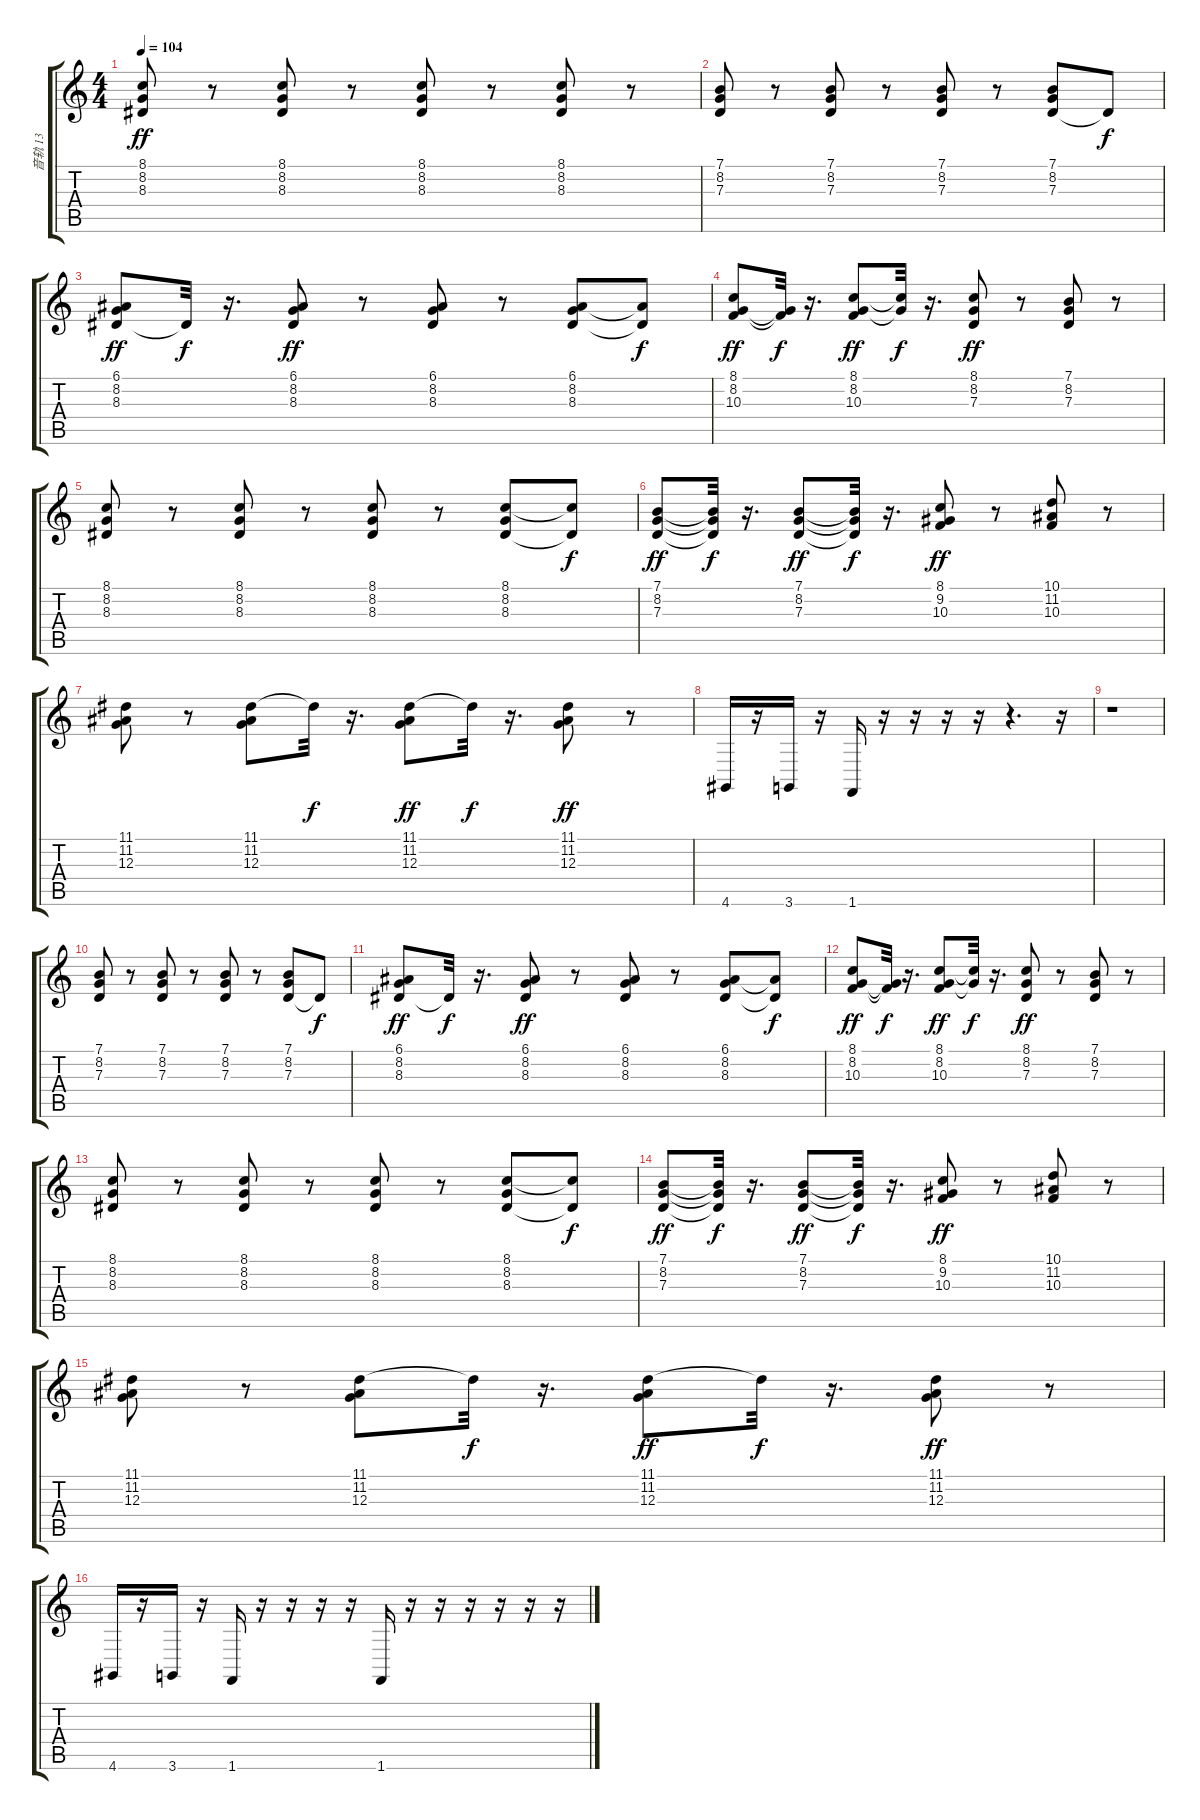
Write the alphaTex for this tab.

\track ("音轨 13" "音轨 13") {instrument brightacousticpiano}
\staff {score tabs}
\tuning (E4 B3 G3 D3 A2 E2) {hide}
\ts (4 4)
\tempo 104
\clef g2
\ks c
(8.1 8.2 8.3).8{dy ff} r.8 (8.1 8.2 8.3).8 r.8 (8.1 8.2 8.3).8 r.8 (8.1 8.2 8.3).8 r.8 |
(7.1 8.2 7.3).8 r.8 (7.1 8.2 7.3).8 r.8 (7.1 8.2 7.3).8 r.8 (7.1 8.2 7.3).8 7.3{t}.8{dy f} |
(6.1 8.2 8.3).8{dy ff} 8.3{t}.32{dy f} r.16{d} (6.1 8.2 8.3).8{dy ff} r.8 (6.1 8.2 8.3).8 r.8 (6.1 8.2 8.3).8 (6.1{t} 8.3{t}).8{dy f} |
(8.1 8.2 10.3).8{dy ff} (8.2{t} 10.3{t}).32{dy f} r.16{d} (8.1 8.2 10.3).8{dy ff} (8.1{t} 8.2{t}).32{dy f} r.16{d} (8.1 8.2 7.3).8{dy ff} r.8 (7.1 8.2 7.3).8 r.8 |
(8.1 8.2 8.3).8 r.8 (8.1 8.2 8.3).8 r.8 (8.1 8.2 8.3).8 r.8 (8.1 8.2 8.3).8 (8.1{t} 8.3{t}).8{dy f} |
(7.1 8.2 7.3).8{dy ff} (7.1{t} 8.2{t} 7.3{t}).32{dy f} r.16{d} (7.1 8.2 7.3).8{dy ff} (7.1{t} 8.2{t} 7.3{t}).32{dy f} r.16{d} (8.1 9.2 10.3).8{dy ff} r.8 (10.1 11.2 10.3).8 r.8 |
(11.1 11.2 12.3).8 r.8 (11.1 11.2 12.3).8 11.1{t}.32{dy f} r.16{d} (11.1 11.2 12.3).8{dy ff} 11.1{t}.32{dy f} r.16{d} (11.1 11.2 12.3).8{dy ff} r.8 |
4.6.16 r.16 3.6.16 r.16 1.6.16 r.16 r.16 r.16 r.16 r.4{d} r.16 |
r.1 |
(7.1 8.2 7.3).8 r.8 (7.1 8.2 7.3).8 r.8 (7.1 8.2 7.3).8 r.8 (7.1 8.2 7.3).8 7.3{t}.8{dy f} |
(6.1 8.2 8.3).8{dy ff} 8.3{t}.32{dy f} r.16{d} (6.1 8.2 8.3).8{dy ff} r.8 (6.1 8.2 8.3).8 r.8 (6.1 8.2 8.3).8 (6.1{t} 8.3{t}).8{dy f} |
(8.1 8.2 10.3).8{dy ff} (8.2{t} 10.3{t}).32{dy f} r.16{d} (8.1 8.2 10.3).8{dy ff} (8.1{t} 8.2{t}).32{dy f} r.16{d} (8.1 8.2 7.3).8{dy ff} r.8 (7.1 8.2 7.3).8 r.8 |
(8.1 8.2 8.3).8 r.8 (8.1 8.2 8.3).8 r.8 (8.1 8.2 8.3).8 r.8 (8.1 8.2 8.3).8 (8.1{t} 8.3{t}).8{dy f} |
(7.1 8.2 7.3).8{dy ff} (7.1{t} 8.2{t} 7.3{t}).32{dy f} r.16{d} (7.1 8.2 7.3).8{dy ff} (7.1{t} 8.2{t} 7.3{t}).32{dy f} r.16{d} (8.1 9.2 10.3).8{dy ff} r.8 (10.1 11.2 10.3).8 r.8 |
(11.1 11.2 12.3).8 r.8 (11.1 11.2 12.3).8 11.1{t}.32{dy f} r.16{d} (11.1 11.2 12.3).8{dy ff} 11.1{t}.32{dy f} r.16{d} (11.1 11.2 12.3).8{dy ff} r.8 |
4.6.16 r.16 3.6.16 r.16 1.6.16 r.16 r.16 r.16 r.16 1.6.16 r.16 r.16 r.16 r.16 r.16 r.16
